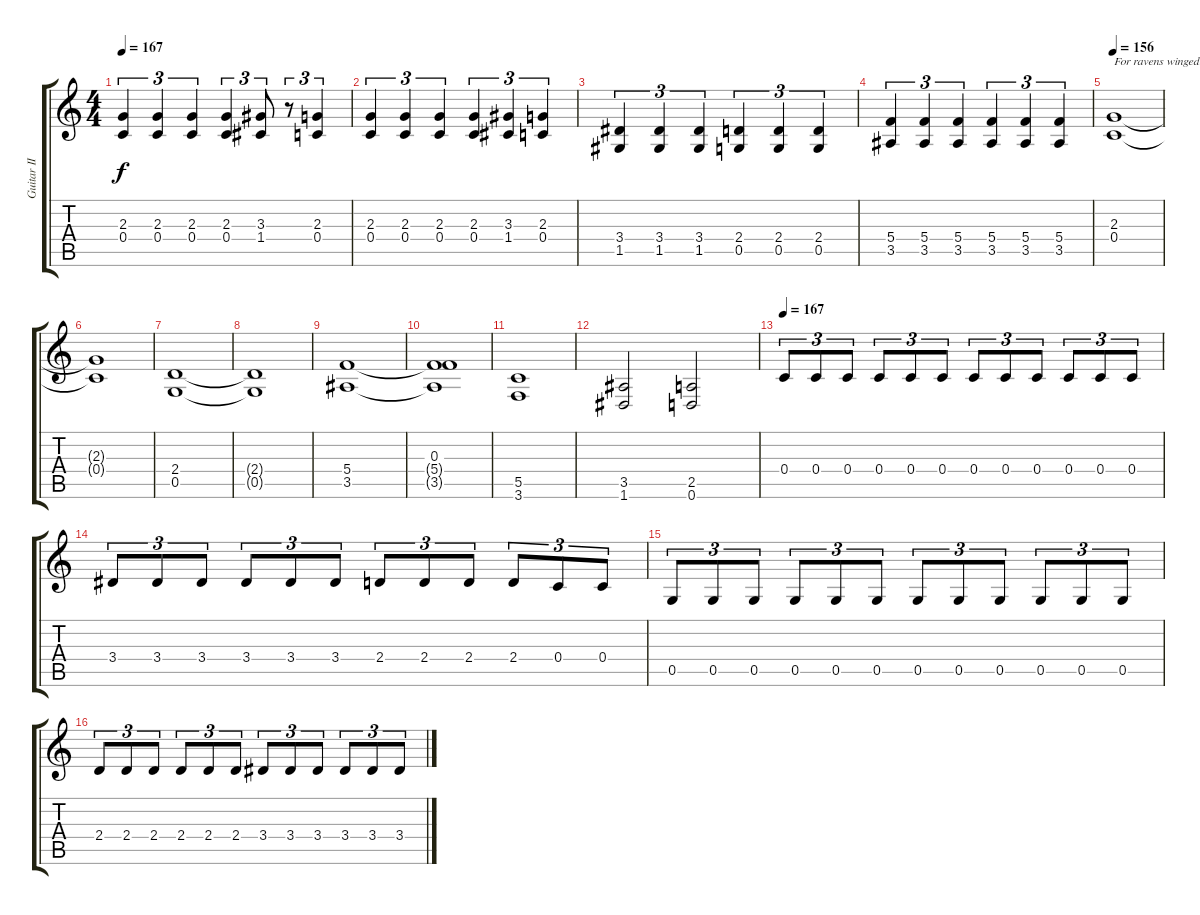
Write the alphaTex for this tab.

\track ("Guitar II" "Guitar II") {instrument distortionguitar}
\staff {score tabs}
\tuning (D4 A3 F3 C3 G2 D2) {hide}
\ts (4 4)
\tempo 167
\clef g2
\ks c
(2.3 0.4).4{tu (3 2) dy f} (2.3 0.4).4{tu (3 2)} (2.3 0.4).4{tu (3 2)} (2.3 0.4).4{tu (3 2)} (3.3 1.4).8{tu (3 2)} r.8{tu (3 2)} (2.3 0.4).4{tu (3 2)} |
(2.3 0.4).4{tu (3 2)} (2.3 0.4).4{tu (3 2)} (2.3 0.4).4{tu (3 2)} (2.3 0.4).4{tu (3 2)} (3.3 1.4).4{tu (3 2)} (2.3 0.4).4{tu (3 2)} |
(3.4 1.5).4{tu (3 2)} (3.4 1.5).4{tu (3 2)} (3.4 1.5).4{tu (3 2)} (2.4 0.5).4{tu (3 2)} (2.4 0.5).4{tu (3 2)} (2.4 0.5).4{tu (3 2)} |
(5.4 3.5).4{tu (3 2)} (5.4 3.5).4{tu (3 2)} (5.4 3.5).4{tu (3 2)} (5.4 3.5).4{tu (3 2)} (5.4 3.5).4{tu (3 2)} (5.4 3.5).4{tu (3 2)} |
\tempo 156
(2.3 0.4).1{txt "For ravens winged..."} |
(2.3{t} 0.4{t}).1 |
(2.4 0.5).1 |
(2.4{t} 0.5{t}).1 |
(5.4 3.5).1 |
(0.3 5.4{t} 3.5{t}).1 |
(5.5 3.6).1 |
(3.5 1.6).2 (2.5 0.6).2 |
\tempo 167
0.4.8{tu (3 2)} 0.4.8{tu (3 2)} 0.4.8{tu (3 2)} 0.4.8{tu (3 2)} 0.4.8{tu (3 2)} 0.4.8{tu (3 2)} 0.4.8{tu (3 2)} 0.4.8{tu (3 2)} 0.4.8{tu (3 2)} 0.4.8{tu (3 2)} 0.4.8{tu (3 2)} 0.4.8{tu (3 2)} |
3.4.8{tu (3 2)} 3.4.8{tu (3 2)} 3.4.8{tu (3 2)} 3.4.8{tu (3 2)} 3.4.8{tu (3 2)} 3.4.8{tu (3 2)} 2.4.8{tu (3 2)} 2.4.8{tu (3 2)} 2.4.8{tu (3 2)} 2.4.8{tu (3 2)} 0.4.8{tu (3 2)} 0.4.8{tu (3 2)} |
0.5.8{tu (3 2)} 0.5.8{tu (3 2)} 0.5.8{tu (3 2)} 0.5.8{tu (3 2)} 0.5.8{tu (3 2)} 0.5.8{tu (3 2)} 0.5.8{tu (3 2)} 0.5.8{tu (3 2)} 0.5.8{tu (3 2)} 0.5.8{tu (3 2)} 0.5.8{tu (3 2)} 0.5.8{tu (3 2)} |
2.4.8{tu (3 2)} 2.4.8{tu (3 2)} 2.4.8{tu (3 2)} 2.4.8{tu (3 2)} 2.4.8{tu (3 2)} 2.4.8{tu (3 2)} 3.4.8{tu (3 2)} 3.4.8{tu (3 2)} 3.4.8{tu (3 2)} 3.4.8{tu (3 2)} 3.4.8{tu (3 2)} 3.4.8{tu (3 2)}
